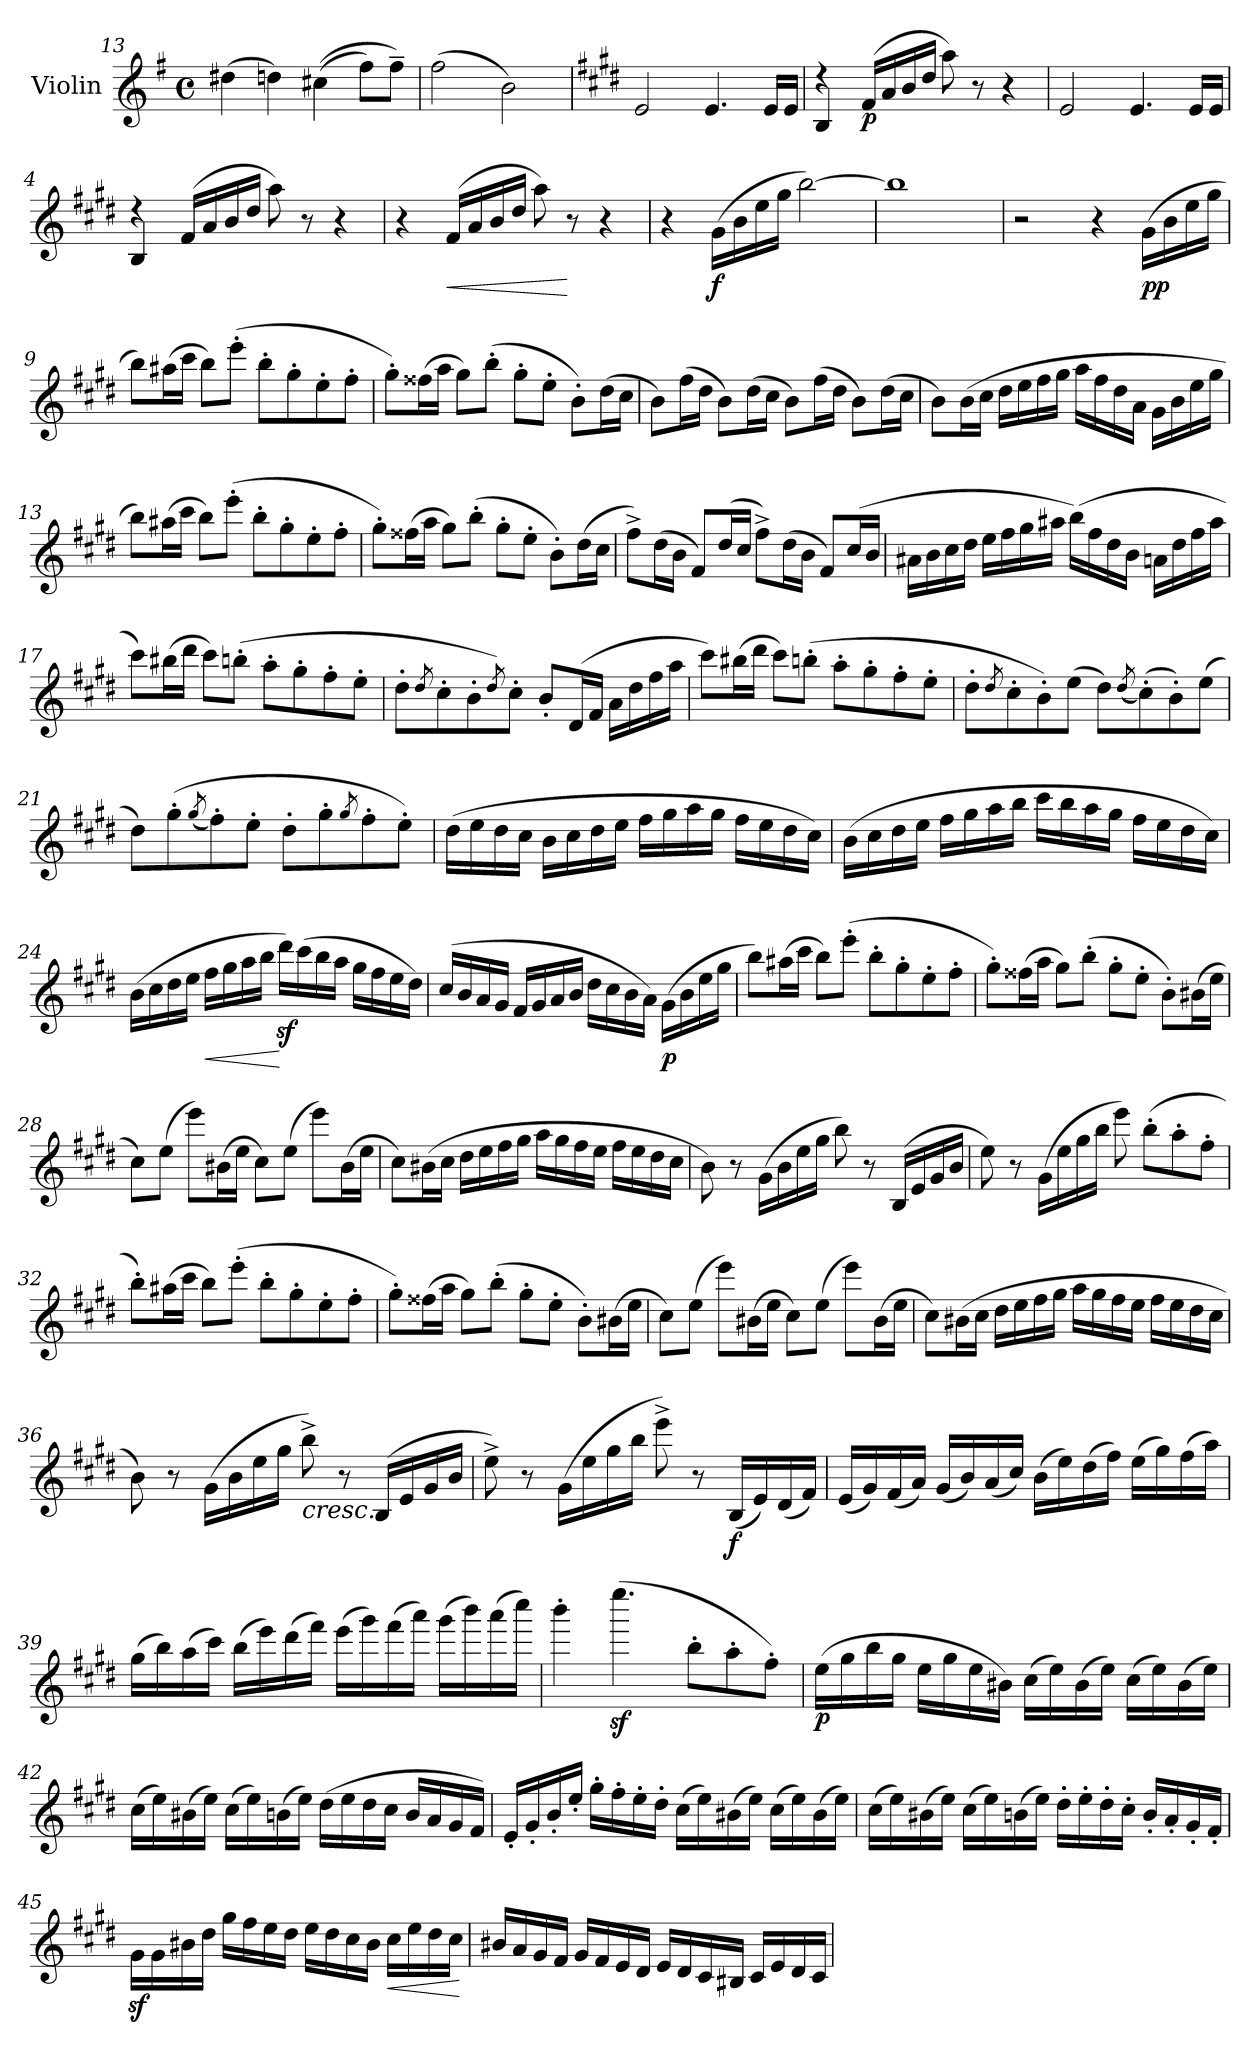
**kern	**dynam
*part1	*part1
*staff1	*staff1
*I"Violin	*
*I'Vln.	*
*clefG2	*
*k[f#]	*
*M4/4	*
*met(c)	*
=13	=13
(>4dd#X\	.
4ddn\)	.
(>(>4cc#X\	.
8ff#\L)	.
8ff#~\J)	.
=14	=14
(>2ff#\	.
2b\)	.
!!LO:LB:g=z
=1	=1
*k[f#c#g#d#]	*
*MM174	*
2e!/	.
4.e!/	.
16e!/LL	.
16e!/JJ	.
=2	=2
*^	*
4r	4B!/	.
!	!	!LO:DY:b
(>16f#/LL	2.ryy	p
16a/	.	.
16b/	.	.
16dd#/JJ	.	.
8aa\)	.	.
8r	.	.
4r	.	.
*v	*v	*
=3	=3
2e!/	.
4.e!/	.
16e!/LL	.
16e!/JJ	.
=4	=4
*^	*
4r	4B!/	.
(>16f#/LL	2.ryy	.
16a/	.	.
16b/	.	.
16dd#/JJ	.	.
8aa\)	.	.
8r	.	.
4r	.	.
*v	*v	*
=5	=5
4r	.
!	!LO:HP:b
(>16f#/LL	<
16a/	.
16b/	.
16dd#/JJ	.
8aa\)	.
8r	[
4r	.
=6	=6
4r	.
!	!LO:DY:b
(>16g#\LL	f
16b\	.
16ee\	.
16gg#\JJ	.
[2bb\)	.
=7	=7
1bb]	.
!!LO:LB:g=z
=8	=8
2r	.
4r	.
!	!LO:DY:b
(>16g#\LL	pp
16b\	.
16ee\	.
16gg#\JJ	.
=9	=9
8bb\L)	.
(>16aa#X\L	.
16ccc#\JJ	.
8bb\L)	.
(>8eee'\J	.
8bb'\L	.
8gg#'\	.
8ee'\	.
8ff#'\J	.
=10	=10
8gg#'\L)	.
(>16ff##X\L	.
16aa\JJ	.
8gg#\L)	.
(>8bb'\J	.
8gg#'\L	.
8ee'\J	.
8b'\L)	.
(>16dd#\L	.
16cc#\JJ	.
=11	=11
8b\L)	.
(>16ff#\L	.
16dd#\JJ	.
8b\L)	.
(>16dd#\L	.
16cc#\JJ	.
8b\L)	.
(>16ff#\L	.
16dd#\JJ	.
8b\L)	.
(>16dd#\L	.
16cc#\JJ	.
!!LO:LB:g=z
=12	=12
8b\L)	.
(>16b\L	.
16cc#\JJ	.
16dd#\LL	.
16ee\	.
16ff#\	.
16gg#\JJ	.
16aa\LL	.
16ff#\	.
16dd#\	.
16a\JJ	.
16g#\LL	.
16b\	.
16ee\	.
16gg#\JJ	.
=13	=13
8bb\L)	.
(>16aa#X\L	.
16ccc#\JJ	.
8bb\L)	.
(>8eee'\J	.
8bb'\L	.
8gg#'\	.
8ee'\	.
8ff#'\J	.
=14	=14
8gg#'\L)	.
(>16ff##X\L	.
16aa\JJ	.
8gg#\L)	.
(>8bb'\J	.
8gg#'\L	.
8ee'\J	.
8b'\L)	.
(>16dd#\L	.
16cc#\JJ	.
!!LO:LB:g=z
=15	=15
8ff#^\L)	.
(>16dd#\L	.
16b\JJ	.
8f#/L)	.
(>16dd#/L	.
16cc#/JJ	.
8ff#^\L)	.
(>16dd#\L	.
16b\JJ	.
8f#/L)	.
(>16cc#/L	.
16b/JJ	.
=16	=16
16a#X\LL	.
16b\	.
16cc#\	.
16dd#\JJ	.
16ee\LL	.
16ff#\	.
16gg#\	.
16aa#X\JJ	.
(>16bb\LL)	.
16ff#\	.
16dd#\	.
16b\JJ	.
16an\LL	.
16dd#\	.
16ff#\	.
16aa#\JJ	.
=17	=17
8ccc#\L)	.
(>16bb#X\L	.
16ddd#\JJ	.
8ccc#\L)	.
(>8bbn'\J	.
8aa'\L	.
8gg#'\	.
8ff#'\	.
8ee'\J	.
!!LO:LB:g=z
=18	=18
8dd#'\L	.
8qdd#/	.
8cc#'\	.
8b'\	.
8qdd#/)	.
8cc#'\J	.
8b'/L	.
(>16d#/L	.
16f#/JJ	.
16a\LL	.
16dd#\	.
16ff#\	.
16aa\JJ	.
=19	=19
8ccc#\L)	.
(>16bb#X\L	.
16ddd#\JJ	.
8ccc#\L)	.
(>8bbn'\J	.
8aa'\L	.
8gg#'\	.
8ff#'\	.
8ee'\J	.
=20	=20
8dd#'\L	.
8qdd#/	.
8cc#'\	.
8b'\)	.
(>8ee\J	.
8dd#\L)	.
(<8qdd#/	.
(>8cc#'\)	.
8b'\)	.
(>8ee\J	.
=21	=21
8dd#\L)	.
(>8gg#'\	.
(<8qgg#/	.
8ff#'\)	.
8ee'\J	.
8dd#'\L	.
8gg#'\	.
8qgg#/	.
8ff#'\	.
8ee'\J)	.
!!LO:PB:g=z
=22	=22
(>16dd#\LL	.
16ee\	.
16dd#\	.
16cc#\JJ	.
16b\LL	.
16cc#\	.
16dd#\	.
16ee\JJ	.
16ff#\LL	.
16gg#\	.
16aa\	.
16gg#\JJ	.
16ff#\LL	.
16ee\	.
16dd#\	.
16cc#\JJ)	.
=23	=23
(>16b\LL	.
16cc#\	.
16dd#\	.
16ee\JJ	.
16ff#\LL	.
16gg#\	.
16aa\	.
16bb\JJ	.
16ccc#\LL	.
16bb\	.
16aa\	.
16gg#\JJ	.
16ff#\LL	.
16ee\	.
16dd#\	.
16cc#\JJ)	.
!!LO:LB:g=z
=24	=24
(>16b\LL	.
16cc#\	.
16dd#\	.
16ee\JJ	.
!	!LO:HP:b
16ff#\LL	<
16gg#\	.
16aa\	.
16bb\JJ	.
16ddd#z<\LL)	[
(>16ccc#\	.
16bb\	.
16aa\JJ	.
16gg#\LL	.
16ff#\	.
16ee\	.
16dd#\JJ)	.
=25	=25
(>16cc#/LL	.
16b/	.
16a/	.
16g#/JJ	.
16f#/LL	.
16g#/	.
16a/	.
16b/JJ	.
16dd#\LL	.
16cc#\	.
16b\	.
16a\JJ)	.
!	!LO:DY:b
(>16g#\LL	p
16b\	.
16ee\	.
16gg#\JJ	.
=26	=26
8bb\L)	.
(>16aa#X\L	.
16ccc#\JJ	.
8bb\L)	.
(>8eee'\J	.
8bb'\L	.
8gg#'\	.
8ee'\	.
8ff#'\J	.
!!LO:LB:g=z
=27	=27
8gg#'\L)	.
(>16ff##X\L	.
16aa\JJ	.
8gg#\L)	.
(>8bb'\J	.
8gg#'\L	.
8ee'\J	.
8b'\L)	.
(>16b#X\L	.
16ee\JJ	.
=28	=28
8cc#\L)	.
(>8ee\J	.
8eee\L)	.
(>16b#X\L	.
16ee\JJ	.
8cc#\L)	.
(>8ee\J	.
8eee\L)	.
(>16b#\L	.
16ee\JJ	.
=29	=29
8cc#\L)	.
(>16b#X\L	.
16cc#\JJ	.
16dd#\LL	.
16ee\	.
16ff#\	.
16gg#\JJ	.
16aa\LL	.
16gg#\	.
16ff#\	.
16ee\JJ	.
16ff#\LL	.
16ee\	.
16dd#\	.
16cc#\JJ	.
!!LO:LB:g=z
=30	=30
8b\)	.
8r	.
(>16g#\LL	.
16b\	.
16ee\	.
16gg#\JJ	.
8bb\)	.
8r	.
(>16B/LL	.
16e/	.
16g#/	.
16b/JJ	.
=31	=31
8ee\)	.
8r	.
(>16g#\LL	.
16ee\	.
16gg#\	.
16bb\JJ	.
8eee\)	.
(>8bb'\L	.
8aa'\	.
8ff#'\J	.
=32	=32
8bb'\L)	.
(>16aa#X\L	.
16ccc#\JJ	.
8bb\L)	.
(>8eee'\J	.
8bb'\L	.
8gg#'\	.
8ee'\	.
8ff#'\J	.
=33	=33
8gg#'\L)	.
(>16ff##X\L	.
16aa\JJ	.
8gg#\L)	.
(>8bb'\J	.
8gg#'\L	.
8ee'\J	.
8b'\L)	.
(>16b#X\L	.
16ee\JJ	.
!!LO:LB:g=z
=34	=34
8cc#\L)	.
(>8ee\J	.
8eee\L)	.
(>16b#X\L	.
16ee\JJ	.
8cc#\L)	.
(>8ee\J	.
8eee\L)	.
(>16b#\L	.
16ee\JJ	.
=35	=35
8cc#\L)	.
(>16b#X\L	.
16cc#\JJ	.
16dd#\LL	.
16ee\	.
16ff#\	.
16gg#\JJ	.
16aa\LL	.
16gg#\	.
16ff#\	.
16ee\JJ	.
16ff#\LL	.
16ee\	.
16dd#\	.
16cc#\JJ	.
=36	=36
8b\)	.
8r	.
(>16g#\LL	.
16b\	.
16ee\	.
16gg#\JJ	.
!LO:TX:b:i:t=cresc.	!
8bb^\)	.
8r	.
(>16B/LL	.
16e/	.
16g#/	.
16b/JJ	.
!!LO:LB:g=z
=37	=37
8ee^\)	.
8r	.
(>16g#\LL	.
16ee\	.
16gg#\	.
16bb\JJ	.
8eee^\)	.
8r	.
!	!LO:DY:b
(<16B/LL	f
16e/)	.
(<16d#/	.
16f#/JJ)	.
=38	=38
(<16e/LL	.
16g#/)	.
(<16f#/	.
16a/JJ)	.
(<16g#/LL	.
16b/)	.
(<16a/	.
16cc#/JJ)	.
(>16b\LL	.
16ee\)	.
(>16dd#\	.
16ff#\JJ)	.
(>16ee\LL	.
16gg#\)	.
(>16ff#\	.
16aa\JJ)	.
!!LO:LB:g=z
=39	=39
(>16gg#\LL	.
16bb\)	.
(>16aa\	.
16ccc#\JJ)	.
(>16bb\LL	.
16eee\)	.
(>16ddd#\	.
16fff#\JJ)	.
(>16eee\LL	.
16ggg#\)	.
(>16fff#\	.
16aaa\JJ)	.
(>16ggg#\LL	.
16bbb\)	.
(>16aaa\	.
16cccc#\JJ)	.
=40	=40
4bbb'\	.
(>4.eeeez<\	.
8bb'\L	.
8aa'\	.
8ff#'\J)	.
=41	=41
!	!LO:DY:b
(>16ee\LL	p
16gg#\	.
16bb\	.
16gg#\JJ	.
16ee\LL	.
16gg#\	.
16ee\	.
16b#X\JJ)	.
(>16cc#\LL	.
16ee\)	.
(>16b#\	.
16ee\JJ)	.
(>16cc#\LL	.
16ee\)	.
(>16b#\	.
16ee\JJ)	.
!!LO:LB:g=z
=42	=42
(>16cc#\LL	.
16ee\)	.
(>16b#X\	.
16ee\JJ)	.
(>16cc#\LL	.
16ee\)	.
(>16bn\	.
16ee\JJ)	.
(>16dd#\LL	.
16ee\	.
16dd#\	.
16cc#\JJ	.
16b/LL	.
16a/	.
16g#/	.
16f#/JJ)	.
=43	=43
16e'/LL	.
16g#'/	.
16b'/	.
16ee'/JJ	.
16gg#'\LL	.
16ff#'\	.
16ee'\	.
16dd#'\JJ	.
(>16cc#\LL	.
16ee\)	.
(>16b#X\	.
16ee\JJ)	.
(>16cc#\LL	.
16ee\)	.
(>16b#\	.
16ee\JJ)	.
!!LO:LB:g=z
=44	=44
(>16cc#\LL	.
16ee\)	.
(>16b#X\	.
16ee\JJ)	.
(>16cc#\LL	.
16ee\)	.
(>16bn\	.
16ee\JJ)	.
16dd#'\LL	.
16ee'\	.
16dd#'\	.
16cc#'\JJ	.
16b'/LL	.
16a'/	.
16g#'/	.
16f#'/JJ	.
=45	=45
16g#z<\LL	.
16g#\	.
16b#X\	.
16dd#\JJ	.
16gg#\LL	.
16ff#\	.
16ee\	.
16dd#\JJ	.
16ee\LL	.
16dd#\	.
16cc#\	.
16b#\JJ	.
!	!LO:HP:b
16cc#\LL	<
16ee\	.
16dd#\	.
16cc#\JJ	.
.	[
!!LO:LB:g=z
=46	=46
16b#X/LL	.
16a/	.
16g#/	.
16f#/JJ	.
16g#/LL	.
16f#/	.
16e/	.
16d#/JJ	.
16e/LL	.
16d#/	.
16c#/	.
16B#X/JJ	.
16c#/LL	.
16e/	.
16d#/	.
16c#/JJ	.
=	=
*-	*-
